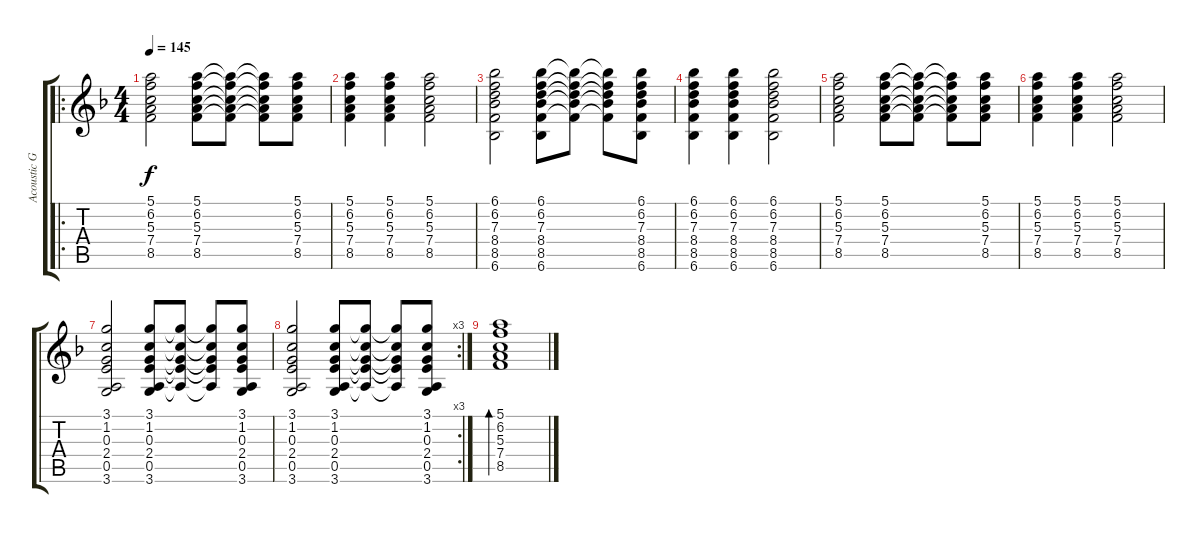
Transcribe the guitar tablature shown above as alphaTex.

\track ("Acoustic Guitar" "Acoustic G") {instrument acousticguitarsteel}
\staff {score tabs}
\tuning (E4 B3 G3 D3 A2 E2) {hide}
\ro
\ts (4 4)
\tempo 145
\clef g2
\ks f
(5.1 6.2 5.3 7.4 8.5).2{dy f} (5.1 6.2 5.3 7.4 8.5).8 (5.1{t} 6.2{t} 5.3{t} 7.4{t} 8.5{t}).8 (5.1{t} 6.2{t} 5.3{t} 7.4{t} 8.5{t}).8 (5.1 6.2 5.3 7.4 8.5).8 |
(5.1 6.2 5.3 7.4 8.5).4 (5.1 6.2 5.3 7.4 8.5).4 (5.1 6.2 5.3 7.4 8.5).2 |
(6.1 6.2 7.3 8.4 8.5 6.6).2 (6.1 6.2 7.3 8.4 8.5 6.6).8 (6.1{t} 6.2{t} 7.3{t} 8.4{t} 8.5{t}).8 (6.1{t} 6.2{t} 7.3{t} 8.4{t} 8.5{t}).8 (6.1 6.2 7.3 8.4 8.5 6.6).8 |
(6.1 6.2 7.3 8.4 8.5 6.6).4 (6.1 6.2 7.3 8.4 8.5 6.6).4 (6.1 6.2 7.3 8.4 8.5 6.6).2 |
(5.1 6.2 5.3 7.4 8.5).2 (5.1 6.2 5.3 7.4 8.5).8 (5.1{t} 6.2{t} 5.3{t} 7.4{t} 8.5{t}).8 (5.1{t} 6.2{t} 5.3{t} 7.4{t} 8.5{t}).8 (5.1 6.2 5.3 7.4 8.5).8 |
(5.1 6.2 5.3 7.4 8.5).4 (5.1 6.2 5.3 7.4 8.5).4 (5.1 6.2 5.3 7.4 8.5).2 |
(3.1 1.2 0.3 2.4 0.5 3.6).2 (3.1 1.2 0.3 2.4 0.5 3.6).8 (3.1{t} 1.2{t} 0.3{t} 2.4{t} 0.5{t}).8 (3.1{t} 1.2{t} 0.3{t} 2.4{t} 0.5{t}).8 (3.1 1.2 0.3 2.4 0.5 3.6).8 |
\rc 3
(3.1 1.2 0.3 2.4 0.5 3.6).2 (3.1 1.2 0.3 2.4 0.5 3.6).8 (3.1{t} 1.2{t} 0.3{t} 2.4{t} 0.5{t}).8 (3.1{t} 1.2{t} 0.3{t} 2.4{t} 0.5{t}).8 (3.1 1.2 0.3 2.4 0.5 3.6).8 |
(5.1 6.2 5.3 7.4 8.5).1{bd 120}
